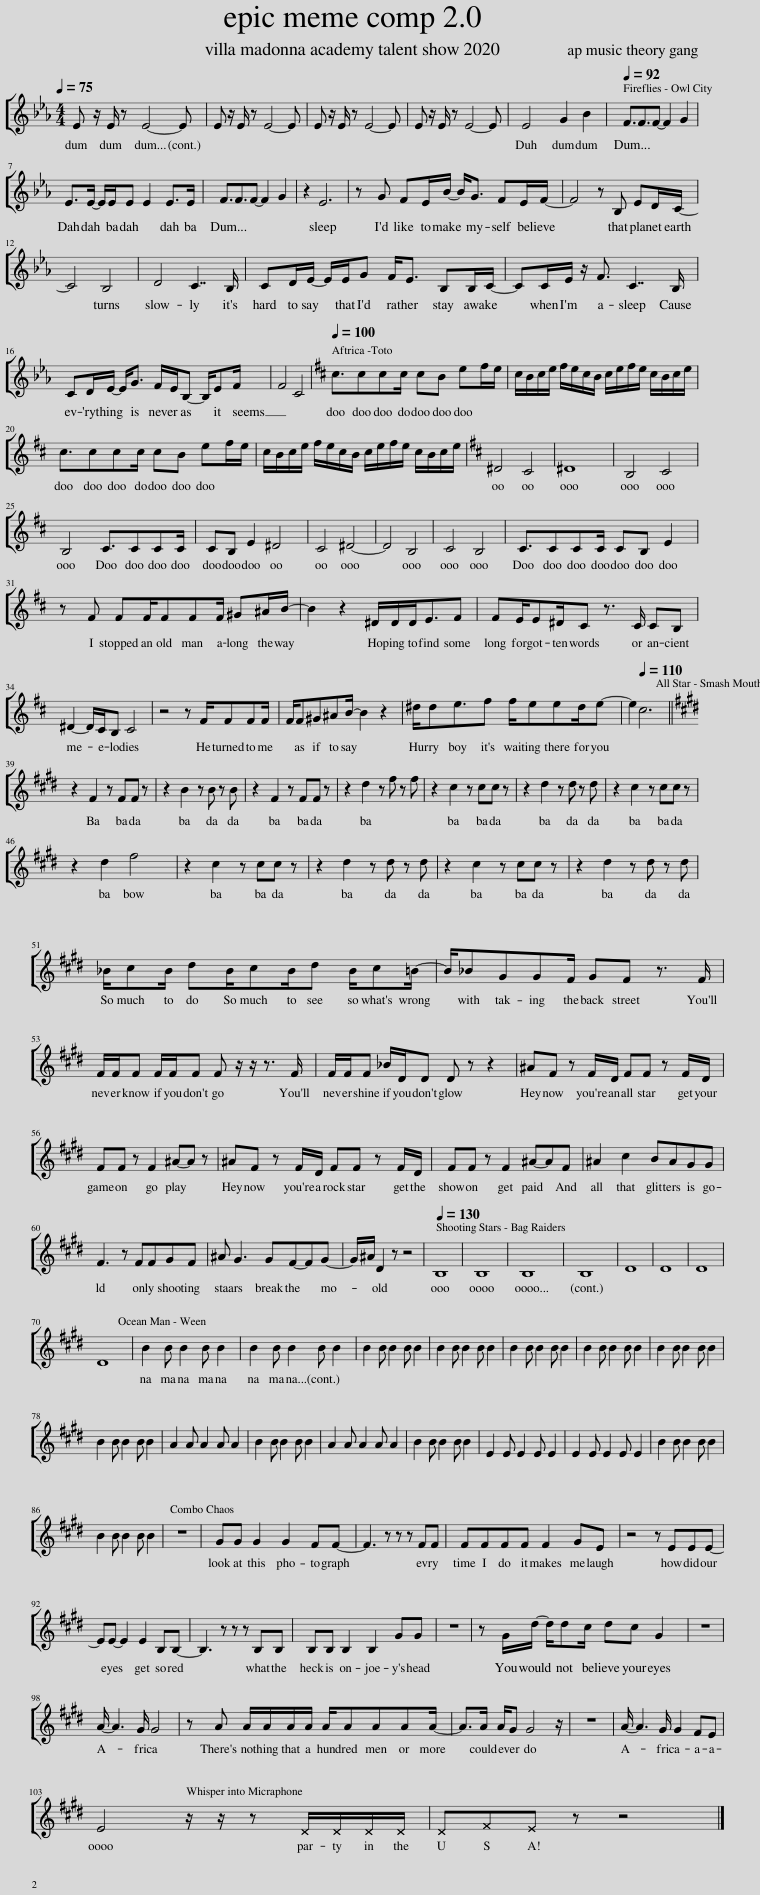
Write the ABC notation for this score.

X:1
L:1/8
Q:1/4=75
M:4/4
I:linebreak $
K:Eb
V:1 treble transpose=-12
V:1
 e z/ e/ z e4- e | e z/ e/ z e4- e | e z/ e/ z e4- e | e z/ e/ z e4- e | e4 g2 b2 | %5
[Q:1/4=92] f3/2f3/2f- f2 g2 |$ e>e- e/e/e e2 e>e | f3/2f3/2f- f2 g2 | z2 e6 | z g fe/b/- b<g fe/f/- | %10
 f4 z B ed/c/- |$ c4 B4 | d4 c7/2 B/ | cd/e/- e/e/g f<e BB/c/- | cc/e/ z/ f3/2 c7/2 B/ |$ %15
 cd/e/- e<g f/e/B- B/ef/ | f4 c4 |[K:D][Q:1/4=100] c'3/2c'c'c'/ c'b e'f'/e'/ |$ c'/b/c'/e'/ f'/e'/c'/b/ c'/e'/f'/e'/ c'/b/c'/e'/ | c'3/2c'c'c'/ c'b e'f'/e'/ |$ %20
 c'/b/c'/e'/ f'/e'/c'/b/ c'/e'/f'/e'/ c'/b/c'/e'/ |[K:D] ^d4 c4 | ^d8 | B4 c4 | B4 c3/2ccc/ |$ %25
 cB e2 ^d4 | c4 ^d4- | d4 B4 | c4 B4 | c3/2ccc/ cB e2 |$ %30
 z f ff/fff/ ^g^a/b/- | b2 z2 ^d/d/d<ef | fe/e^d/c z3/2 c/ cB |$ ^d2- d/c/B c4 | z4 z f/fff/ | %35
 f/f^g^ab/- b2 z2 | ^d'/d'e'3/2f' f'/e'e'd'/e'- | e'2[Q:1/4=110] c'6 ||$[K:E] z2 f2 z ff z | z2 b2 z b z b | %40
 z2 f2 z ff z | z2 d'2 z f' z f' | z2 c'2 z c'c' z | z2 d'2 z d' z d' | z2 c'2 z c'c' z |$ %45
 z2 d'2 f'4 | z2 c'2 z c'c' z | z2 d'2 z d' z d' | z2 c'2 z c'c' z | z2 d'2 z d' z d' |$ %50
 _b/c'b/ d'b/c'b/d' b/c'=b/- | b/_bggf/ gf z3/2 f/ |$ f/f/f f/f/f f z/ z/ z3/2 f/ | f/f/f _b/d/d d z z2 | ^af z f/d/ ff z f/d/ |$ %55
 ff z f2 ^a-a z | ^af z f/d/ ff z f/d/ | ff z f2 ^a-af | ^a2 c'2 bagg |$ f3 z ffgf | %60
 ^a g3 gf-fg- | g/^a/ d2 z z4 |[Q:1/4=130] B8 | B8 | B8 | %65
 B8 | d8 | d8 | d8 |$ d8 | %70
 b2 b b2 b b2 | b2 b b2 b b2 | b2 b b2 b b2 | b2 b b2 b b2 | b2 b b2 b b2 | %75
 b2 b b2 b b2 |$ b2 b b2 b b2 | b2 b b2 b b2 | a2 a a2 a a2 | b2 b b2 b b2 | %80
 a2 a a2 a a2 | b2 b b2 b b2 | e2 e e2 e e2 |$ e2 e e2 e e2 | b2 b b2 b b2 | %85
 b2 b b2 b b2 | z8 | gg g2 g2 ff- | f3 z z z ff |$ ffff f2 ge | %90
 z4 z eee- | ee- e2 e2 BB- | B3 z z z BB | BB B2 B2 gg | z8 |$ %95
 z g/d'/- d'/d'c'/ d'c' g2 | z8 | a/- a3 g/ g4 | z a a/a/a/a/ a/aaaa/- |$ a>a a/g g4 z/ | %100
 z8 | a/- a3 g/ g2 fe | e4 z/ z/ z d/d/d/d/ | dfe z z4 |] %104
